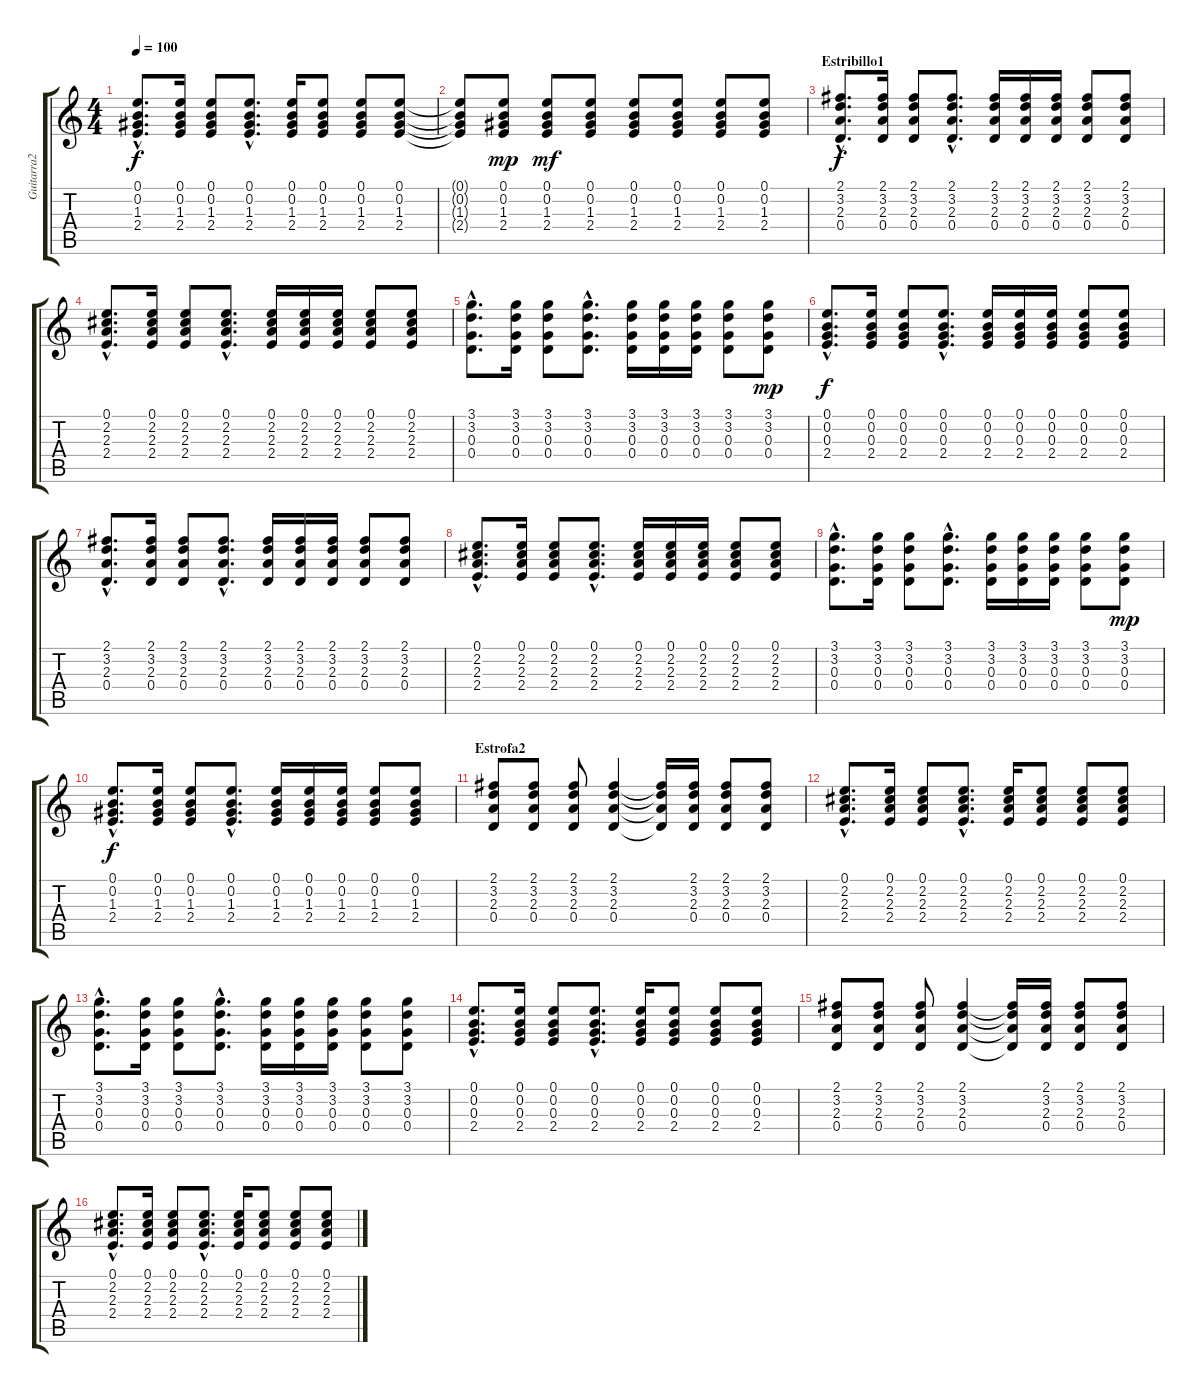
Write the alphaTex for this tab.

\track ("Guitarra2" "Guitarra2") {instrument acousticguitarsteel}
\staff {score tabs}
\tuning (E4 B3 G3 D3 A2 E2) {hide}
\ts (4 4)
\tempo 100
\clef g2
\ks c
(0.1{hac} 0.2{hac} 1.3{hac} 2.4{hac}).8{d dy f} (0.1 0.2 1.3 2.4).16 (0.1 0.2 1.3 2.4).8 (0.1{hac} 0.2{hac} 1.3{hac} 2.4{hac}).8{d} (0.1 0.2 1.3 2.4).16 (0.1 0.2 1.3 2.4).8 (0.1 0.2 1.3 2.4).8 (0.1 0.2 1.3 2.4).8 |
(0.1{t} 0.2{t} 1.3{t} 2.4{t}).8 (0.1 0.2 1.3 2.4).8{dy mp} (0.1 0.2 1.3 2.4).8{dy mf} (0.1 0.2 1.3 2.4).8 (0.1 0.2 1.3 2.4).8 (0.1 0.2 1.3 2.4).8 (0.1 0.2 1.3 2.4).8 (0.1 0.2 1.3 2.4).8 |
\section ("" "Estribillo1")
(2.1{hac} 3.2{hac} 2.3{hac} 0.4{hac}).8{d dy f} (2.1 3.2 2.3 0.4).16 (2.1 3.2 2.3 0.4).8 (2.1{hac} 3.2{hac} 2.3{hac} 0.4{hac}).8{d} (2.1 3.2 2.3 0.4).16 (2.1 3.2 2.3 0.4).16 (2.1 3.2 2.3 0.4).16 (2.1 3.2 2.3 0.4).8 (2.1 3.2 2.3 0.4).8 |
(0.1{hac} 2.2{hac} 2.3{hac} 2.4{hac}).8{d} (0.1 2.2 2.3 2.4).16 (0.1 2.2 2.3 2.4).8 (0.1{hac} 2.2{hac} 2.3{hac} 2.4{hac}).8{d} (0.1 2.2 2.3 2.4).16 (0.1 2.2 2.3 2.4).16 (0.1 2.2 2.3 2.4).16 (0.1 2.2 2.3 2.4).8 (0.1 2.2 2.3 2.4).8 |
(3.1{hac} 3.2{hac} 0.3{hac} 0.4{hac}).8{d} (3.1 3.2 0.3 0.4).16 (3.1 3.2 0.3 0.4).8 (3.1{hac} 3.2{hac} 0.3{hac} 0.4{hac}).8{d} (3.1 3.2 0.3 0.4).16 (3.1 3.2 0.3 0.4).16 (3.1 3.2 0.3 0.4).16 (3.1 3.2 0.3 0.4).8 (3.1 3.2 0.3 0.4).8{dy mp} |
(0.1{hac} 0.2{hac} 0.3{hac} 2.4{hac}).8{d dy f} (0.1 0.2 0.3 2.4).16 (0.1 0.2 0.3 2.4).8 (0.1{hac} 0.2{hac} 0.3{hac} 2.4{hac}).8{d} (0.1 0.2 0.3 2.4).16 (0.1 0.2 0.3 2.4).16 (0.1 0.2 0.3 2.4).16 (0.1 0.2 0.3 2.4).8 (0.1 0.2 0.3 2.4).8 |
(2.1{hac} 3.2{hac} 2.3{hac} 0.4{hac}).8{d} (2.1 3.2 2.3 0.4).16 (2.1 3.2 2.3 0.4).8 (2.1{hac} 3.2{hac} 2.3{hac} 0.4{hac}).8{d} (2.1 3.2 2.3 0.4).16 (2.1 3.2 2.3 0.4).16 (2.1 3.2 2.3 0.4).16 (2.1 3.2 2.3 0.4).8 (2.1 3.2 2.3 0.4).8 |
(0.1{hac} 2.2{hac} 2.3{hac} 2.4{hac}).8{d} (0.1 2.2 2.3 2.4).16 (0.1 2.2 2.3 2.4).8 (0.1{hac} 2.2{hac} 2.3{hac} 2.4{hac}).8{d} (0.1 2.2 2.3 2.4).16 (0.1 2.2 2.3 2.4).16 (0.1 2.2 2.3 2.4).16 (0.1 2.2 2.3 2.4).8 (0.1 2.2 2.3 2.4).8 |
(3.1{hac} 3.2{hac} 0.3{hac} 0.4{hac}).8{d} (3.1 3.2 0.3 0.4).16 (3.1 3.2 0.3 0.4).8 (3.1{hac} 3.2{hac} 0.3{hac} 0.4{hac}).8{d} (3.1 3.2 0.3 0.4).16 (3.1 3.2 0.3 0.4).16 (3.1 3.2 0.3 0.4).16 (3.1 3.2 0.3 0.4).8 (3.1 3.2 0.3 0.4).8{dy mp} |
(0.1{hac} 0.2{hac} 1.3{hac} 2.4{hac}).8{d dy f} (0.1 0.2 1.3 2.4).16 (0.1 0.2 1.3 2.4).8 (0.1{hac} 0.2{hac} 1.3{hac} 2.4{hac}).8{d} (0.1 0.2 1.3 2.4).16 (0.1 0.2 1.3 2.4).16 (0.1 0.2 1.3 2.4).16 (0.1 0.2 1.3 2.4).8 (0.1 0.2 1.3 2.4).8 |
\section ("" "Estrofa2")
(2.1 3.2 2.3 0.4).8 (2.1 3.2 2.3 0.4).8 (2.1 3.2 2.3 0.4).8 (2.1 3.2 2.3 0.4).4 (2.1{t} 3.2{t} 2.3{t} 0.4{t}).16 (2.1 3.2 2.3 0.4).16 (2.1 3.2 2.3 0.4).8 (2.1 3.2 2.3 0.4).8 |
(0.1{hac} 2.2{hac} 2.3{hac} 2.4{hac}).8{d} (0.1 2.2 2.3 2.4).16 (0.1 2.2 2.3 2.4).8 (0.1{hac} 2.2{hac} 2.3{hac} 2.4{hac}).8{d} (0.1 2.2 2.3 2.4).16 (0.1 2.2 2.3 2.4).8 (0.1 2.2 2.3 2.4).8 (0.1 2.2 2.3 2.4).8 |
(3.1{hac} 3.2{hac} 0.3{hac} 0.4{hac}).8{d} (3.1 3.2 0.3 0.4).16 (3.1 3.2 0.3 0.4).8 (3.1{hac} 3.2{hac} 0.3{hac} 0.4{hac}).8{d} (3.1 3.2 0.3 0.4).16 (3.1 3.2 0.3 0.4).16 (3.1 3.2 0.3 0.4).16 (3.1 3.2 0.3 0.4).8 (3.1 3.2 0.3 0.4).8 |
(0.1{hac} 0.2{hac} 0.3{hac} 2.4{hac}).8{d} (0.1 0.2 0.3 2.4).16 (0.1 0.2 0.3 2.4).8 (0.1{hac} 0.2{hac} 0.3{hac} 2.4{hac}).8{d} (0.1 0.2 0.3 2.4).16 (0.1 0.2 0.3 2.4).8 (0.1 0.2 0.3 2.4).8 (0.1 0.2 0.3 2.4).8 |
(2.1 3.2 2.3 0.4).8 (2.1 3.2 2.3 0.4).8 (2.1 3.2 2.3 0.4).8 (2.1 3.2 2.3 0.4).4 (2.1{t} 3.2{t} 2.3{t} 0.4{t}).16 (2.1 3.2 2.3 0.4).16 (2.1 3.2 2.3 0.4).8 (2.1 3.2 2.3 0.4).8 |
(0.1{hac} 2.2{hac} 2.3{hac} 2.4{hac}).8{d} (0.1 2.2 2.3 2.4).16 (0.1 2.2 2.3 2.4).8 (0.1{hac} 2.2{hac} 2.3{hac} 2.4{hac}).8{d} (0.1 2.2 2.3 2.4).16 (0.1 2.2 2.3 2.4).8 (0.1 2.2 2.3 2.4).8 (0.1 2.2 2.3 2.4).8
